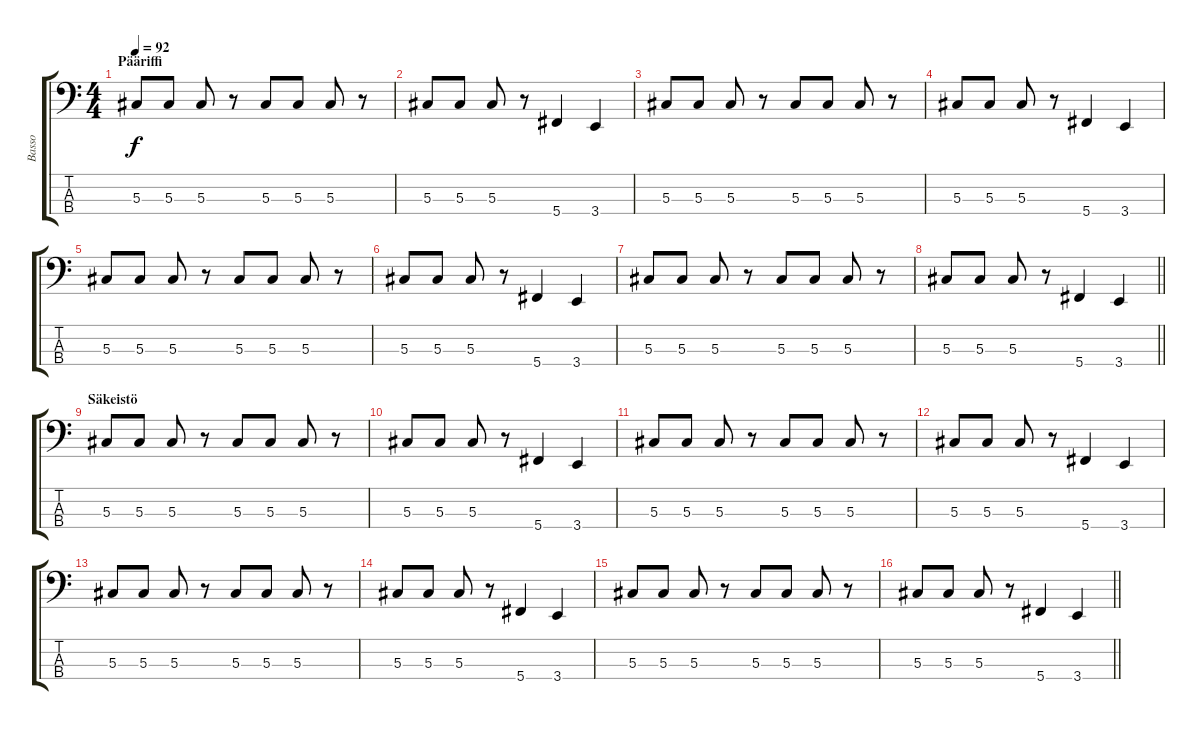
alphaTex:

\track ("Basso" "Basso") {instrument electricbassfinger}
\staff {score tabs}
\tuning (Gb2 Db2 Ab1 Db1) {hide}
\ts (4 4)
\section ("" "Pääriffi")
\tempo 92
\clef f4
\ks c
5.3.8{dy f instrument electricbassfinger} 5.3.8 5.3.8 r.8 5.3.8 5.3.8 5.3.8 r.8 |
5.3.8 5.3.8 5.3.8 r.8 5.4.4 3.4.4 |
5.3.8 5.3.8 5.3.8 r.8 5.3.8 5.3.8 5.3.8 r.8 |
5.3.8 5.3.8 5.3.8 r.8 5.4.4 3.4.4 |
5.3.8 5.3.8 5.3.8 r.8 5.3.8 5.3.8 5.3.8 r.8 |
5.3.8 5.3.8 5.3.8 r.8 5.4.4 3.4.4 |
5.3.8 5.3.8 5.3.8 r.8 5.3.8 5.3.8 5.3.8 r.8 |
\barLineRight lightlight
5.3.8 5.3.8 5.3.8 r.8 5.4.4 3.4.4 |
\section ("" "Säkeistö")
5.3.8 5.3.8 5.3.8 r.8 5.3.8 5.3.8 5.3.8 r.8 |
5.3.8 5.3.8 5.3.8 r.8 5.4.4 3.4.4 |
5.3.8 5.3.8 5.3.8 r.8 5.3.8 5.3.8 5.3.8 r.8 |
5.3.8 5.3.8 5.3.8 r.8 5.4.4 3.4.4 |
5.3.8 5.3.8 5.3.8 r.8 5.3.8 5.3.8 5.3.8 r.8 |
5.3.8 5.3.8 5.3.8 r.8 5.4.4 3.4.4 |
5.3.8 5.3.8 5.3.8 r.8 5.3.8 5.3.8 5.3.8 r.8 |
\barLineRight lightlight
5.3.8 5.3.8 5.3.8 r.8 5.4.4 3.4.4
